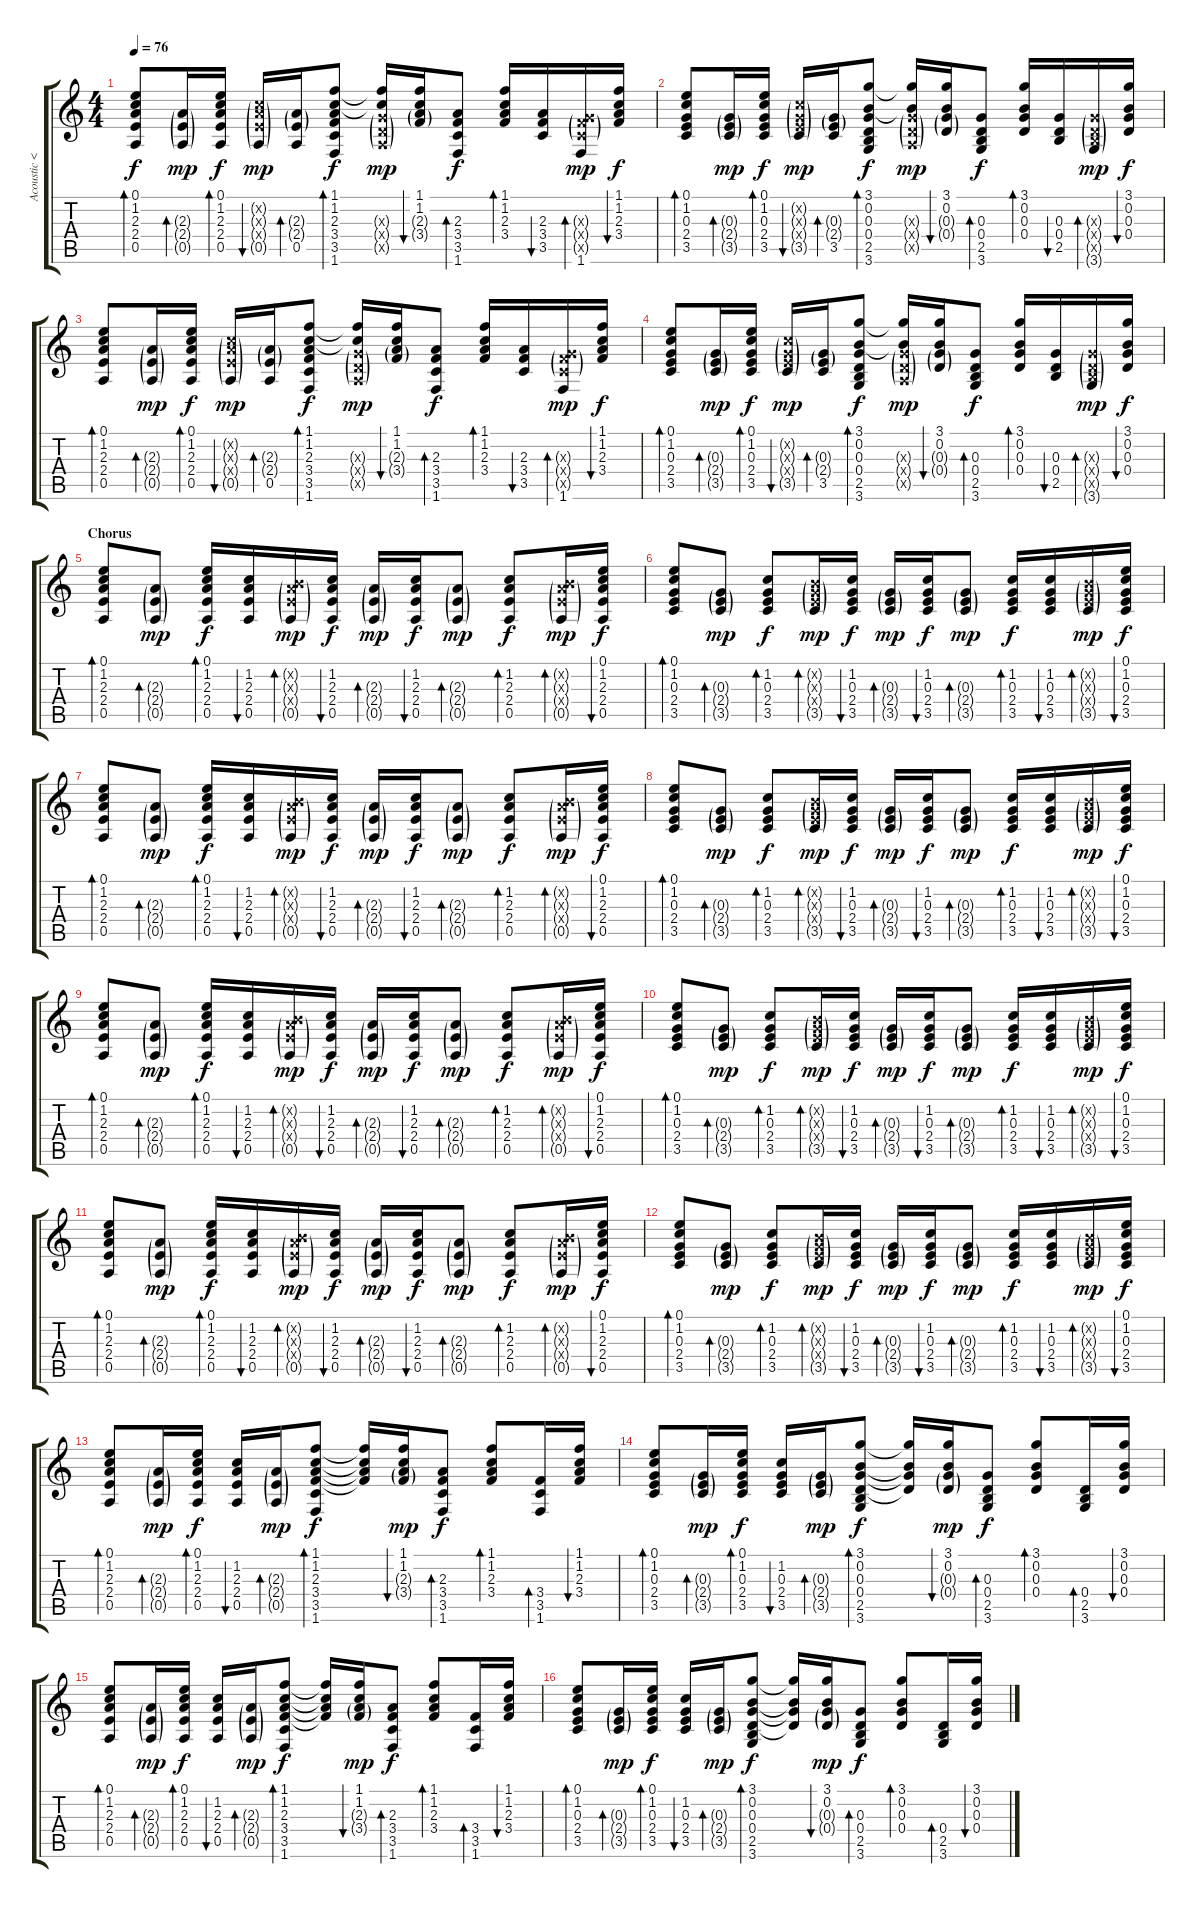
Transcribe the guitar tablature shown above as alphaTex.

\track ("Acoustic <Rythm>" "Acoustic <") {instrument acousticguitarsteel}
\staff {score tabs}
\tuning (E4 B3 G3 D3 A2 E2) {hide}
\ts (4 4)
\tempo 76
\clef g2
\ks c
(0.1 1.2 2.3 2.4 0.5).8{bd 30 dy f} (2.3{g} 2.4{g} 0.5{g}).16{bd 30 dy mp} (0.1 1.2 2.3 2.4 0.5).16{bd 30 dy f} (1.2{g x} 2.3{g x} 2.4{g x} 0.5{g}).16{bu 60 dy mp} (2.3{g} 2.4{g} 0.5).16{bd 30} (1.1 1.2 2.3 3.4 3.5 1.6).8{bd 60 dy f} (1.1{t} 1.2{t} 0.3{g x} 0.4{g x} 0.5{g x}).16{dy mp} (1.1 1.2 2.3{g} 3.4{g}).16{bu 60} (2.3 3.4 3.5 1.6).8{bd 60 dy f} (1.1 1.2 2.3 3.4).16{bd 60} (2.3 3.4 3.5).16{bu 60} (0.3{g x} 3.4{g x} 3.5{g x} 1.6).16{bd 60 dy mp} (1.1 1.2 2.3 3.4).16{bu 60 dy f} |
(0.1 1.2 0.3 2.4 3.5).8{bd 30} (0.3{g} 2.4{g} 3.5{g}).16{bd 30 dy mp} (0.1 1.2 0.3 2.4 3.5).16{bd 30 dy f} (1.2{g x} 0.3{g x} 2.4{g x} 3.5{g}).16{bu 60 dy mp} (0.3{g} 2.4{g} 3.5).16{bd 30} (3.1 0.2 0.3 0.4 2.5 3.6).8{bd 60 dy f} (3.1{t} 0.2{t} 0.3{g x} 0.4{g x} 0.5{g x}).16{dy mp} (3.1 0.2 0.3{g} 0.4{g}).16{bu 60} (0.3 0.4 2.5 3.6).8{bd 60 dy f} (3.1 0.2 0.3 0.4).16{bd 60} (0.3 0.4 2.5).16{bu 60} (0.3{g x} 0.4{g x} 2.5{g x} 3.6{g}).16{bd 60 dy mp} (3.1 0.2 0.3 0.4).16{bu 60 dy f} |
(0.1 1.2 2.3 2.4 0.5).8{bd 30} (2.3{g} 2.4{g} 0.5{g}).16{bd 30 dy mp} (0.1 1.2 2.3 2.4 0.5).16{bd 30 dy f} (1.2{g x} 2.3{g x} 2.4{g x} 0.5{g}).16{bu 60 dy mp} (2.3{g} 2.4{g} 0.5).16{bd 30} (1.1 1.2 2.3 3.4 3.5 1.6).8{bd 60 dy f} (1.1{t} 1.2{t} 0.3{g x} 0.4{g x} 0.5{g x}).16{dy mp} (1.1 1.2 2.3{g} 3.4{g}).16{bu 60} (2.3 3.4 3.5 1.6).8{bd 60 dy f} (1.1 1.2 2.3 3.4).16{bd 60} (2.3 3.4 3.5).16{bu 60} (0.3{g x} 3.4{g x} 3.5{g x} 1.6).16{bd 60 dy mp} (1.1 1.2 2.3 3.4).16{bu 60 dy f} |
(0.1 1.2 0.3 2.4 3.5).8{bd 30} (0.3{g} 2.4{g} 3.5{g}).16{bd 30 dy mp} (0.1 1.2 0.3 2.4 3.5).16{bd 30 dy f} (1.2{g x} 0.3{g x} 2.4{g x} 3.5{g}).16{bu 60 dy mp} (0.3{g} 2.4{g} 3.5).16{bd 30} (3.1 0.2 0.3 0.4 2.5 3.6).8{bd 60 dy f} (3.1{t} 0.2{t} 0.3{g x} 0.4{g x} 0.5{g x}).16{dy mp} (3.1 0.2 0.3{g} 0.4{g}).16{bu 60} (0.3 0.4 2.5 3.6).8{bd 60 dy f} (3.1 0.2 0.3 0.4).16{bd 60} (0.3 0.4 2.5).16{bu 60} (0.3{g x} 0.4{g x} 2.5{g x} 3.6{g}).16{bd 60 dy mp} (3.1 0.2 0.3 0.4).16{bu 60 dy f} |
\section ("" "Chorus")
(0.1 1.2 2.3 2.4 0.5).8{bd 30} (2.3{g} 2.4{g} 0.5{g}).8{bd 30 dy mp} (0.1 1.2 2.3 2.4 0.5).16{bd 30 dy f} (1.2 2.3 2.4 0.5).16{bu 60} (0.2{g x} 2.3{g x} 2.4{g x} 0.5{g}).16{bd 30 dy mp} (1.2 2.3 2.4 0.5).16{bu 30 dy f} (2.3{g} 2.4{g} 0.5{g}).16{bd 30 dy mp} (1.2 2.3 2.4 0.5).16{bu 30 dy f} (2.3{g} 2.4{g} 0.5{g}).8{bd 30 dy mp} (1.2 2.3 2.4 0.5).8{bd 30 dy f} (0.2{g x} 2.3{g x} 2.4{g x} 0.5{g}).16{bd 30 dy mp} (0.1 1.2 2.3 2.4 0.5).16{bu 30 dy f} |
(0.1 1.2 0.3 2.4 3.5).8{bd 30} (0.3{g} 2.4{g} 3.5{g}).8{bd 30 dy mp} (1.2 0.3 2.4 3.5).8{bd 30 dy f} (0.2{g x} 0.3{g x} 2.4{g x} 3.5{g}).16{bd 30 dy mp} (1.2 0.3 2.4 3.5).16{bu 30 dy f} (0.3{g} 2.4{g} 3.5{g}).16{bd 30 dy mp} (1.2 0.3 2.4 3.5).16{bu 30 dy f} (0.3{g} 2.4{g} 3.5{g}).8{bd 30 dy mp} (1.2 0.3 2.4 3.5).16{bd 30 dy f} (1.2 0.3 2.4 3.5).16{bu 60} (0.2{g x} 0.3{g x} 2.4{g x} 3.5{g}).16{bd 60 dy mp} (0.1 1.2 0.3 2.4 3.5).16{bu 30 dy f} |
(0.1 1.2 2.3 2.4 0.5).8{bd 30} (2.3{g} 2.4{g} 0.5{g}).8{bd 30 dy mp} (0.1 1.2 2.3 2.4 0.5).16{bd 30 dy f} (1.2 2.3 2.4 0.5).16{bu 60} (0.2{g x} 2.3{g x} 2.4{g x} 0.5{g}).16{bd 30 dy mp} (1.2 2.3 2.4 0.5).16{bu 30 dy f} (2.3{g} 2.4{g} 0.5{g}).16{bd 30 dy mp} (1.2 2.3 2.4 0.5).16{bu 30 dy f} (2.3{g} 2.4{g} 0.5{g}).8{bd 30 dy mp} (1.2 2.3 2.4 0.5).8{bd 30 dy f} (0.2{g x} 2.3{g x} 2.4{g x} 0.5{g}).16{bd 30 dy mp} (0.1 1.2 2.3 2.4 0.5).16{bu 30 dy f} |
(0.1 1.2 0.3 2.4 3.5).8{bd 30} (0.3{g} 2.4{g} 3.5{g}).8{bd 30 dy mp} (1.2 0.3 2.4 3.5).8{bd 30 dy f} (0.2{g x} 0.3{g x} 2.4{g x} 3.5{g}).16{bd 30 dy mp} (1.2 0.3 2.4 3.5).16{bu 30 dy f} (0.3{g} 2.4{g} 3.5{g}).16{bd 30 dy mp} (1.2 0.3 2.4 3.5).16{bu 30 dy f} (0.3{g} 2.4{g} 3.5{g}).8{bd 30 dy mp} (1.2 0.3 2.4 3.5).16{bd 30 dy f} (1.2 0.3 2.4 3.5).16{bu 60} (0.2{g x} 0.3{g x} 2.4{g x} 3.5{g}).16{bd 60 dy mp} (0.1 1.2 0.3 2.4 3.5).16{bu 30 dy f} |
(0.1 1.2 2.3 2.4 0.5).8{bd 30} (2.3{g} 2.4{g} 0.5{g}).8{bd 30 dy mp} (0.1 1.2 2.3 2.4 0.5).16{bd 30 dy f} (1.2 2.3 2.4 0.5).16{bu 60} (0.2{g x} 2.3{g x} 2.4{g x} 0.5{g}).16{bd 30 dy mp} (1.2 2.3 2.4 0.5).16{bu 30 dy f} (2.3{g} 2.4{g} 0.5{g}).16{bd 30 dy mp} (1.2 2.3 2.4 0.5).16{bu 30 dy f} (2.3{g} 2.4{g} 0.5{g}).8{bd 30 dy mp} (1.2 2.3 2.4 0.5).8{bd 30 dy f} (0.2{g x} 2.3{g x} 2.4{g x} 0.5{g}).16{bd 30 dy mp} (0.1 1.2 2.3 2.4 0.5).16{bu 30 dy f} |
(0.1 1.2 0.3 2.4 3.5).8{bd 30} (0.3{g} 2.4{g} 3.5{g}).8{bd 30 dy mp} (1.2 0.3 2.4 3.5).8{bd 30 dy f} (0.2{g x} 0.3{g x} 2.4{g x} 3.5{g}).16{bd 30 dy mp} (1.2 0.3 2.4 3.5).16{bu 30 dy f} (0.3{g} 2.4{g} 3.5{g}).16{bd 30 dy mp} (1.2 0.3 2.4 3.5).16{bu 30 dy f} (0.3{g} 2.4{g} 3.5{g}).8{bd 30 dy mp} (1.2 0.3 2.4 3.5).16{bd 30 dy f} (1.2 0.3 2.4 3.5).16{bu 60} (0.2{g x} 0.3{g x} 2.4{g x} 3.5{g}).16{bd 60 dy mp} (0.1 1.2 0.3 2.4 3.5).16{bu 30 dy f} |
(0.1 1.2 2.3 2.4 0.5).8{bd 30} (2.3{g} 2.4{g} 0.5{g}).8{bd 30 dy mp} (0.1 1.2 2.3 2.4 0.5).16{bd 30 dy f} (1.2 2.3 2.4 0.5).16{bu 60} (0.2{g x} 2.3{g x} 2.4{g x} 0.5{g}).16{bd 30 dy mp} (1.2 2.3 2.4 0.5).16{bu 30 dy f} (2.3{g} 2.4{g} 0.5{g}).16{bd 30 dy mp} (1.2 2.3 2.4 0.5).16{bu 30 dy f} (2.3{g} 2.4{g} 0.5{g}).8{bd 30 dy mp} (1.2 2.3 2.4 0.5).8{bd 30 dy f} (0.2{g x} 2.3{g x} 2.4{g x} 0.5{g}).16{bd 30 dy mp} (0.1 1.2 2.3 2.4 0.5).16{bu 30 dy f} |
(0.1 1.2 0.3 2.4 3.5).8{bd 30} (0.3{g} 2.4{g} 3.5{g}).8{bd 30 dy mp} (1.2 0.3 2.4 3.5).8{bd 30 dy f} (0.2{g x} 0.3{g x} 2.4{g x} 3.5{g}).16{bd 30 dy mp} (1.2 0.3 2.4 3.5).16{bu 30 dy f} (0.3{g} 2.4{g} 3.5{g}).16{bd 30 dy mp} (1.2 0.3 2.4 3.5).16{bu 30 dy f} (0.3{g} 2.4{g} 3.5{g}).8{bd 30 dy mp} (1.2 0.3 2.4 3.5).16{bd 30 dy f} (1.2 0.3 2.4 3.5).16{bu 60} (0.2{g x} 0.3{g x} 2.4{g x} 3.5{g}).16{bd 60 dy mp} (0.1 1.2 0.3 2.4 3.5).16{bu 30 dy f} |
\section ("" "")
(0.1 1.2 2.3 2.4 0.5).8{bd 30} (2.3{g} 2.4{g} 0.5{g}).16{bd 30 dy mp} (0.1 1.2 2.3 2.4 0.5).16{bd 30 dy f} (1.2 2.3 2.4 0.5).16{bu 60} (2.3{g} 2.4{g} 0.5{g}).16{bd 30 dy mp} (1.1 1.2 2.3 3.4 3.5 1.6).8{bd 60 dy f} (1.1{t} 1.2{t} 2.3{t} 3.4{t}).16 (1.1 1.2 2.3{g} 3.4{g}).16{bu 60 dy mp} (2.3 3.4 3.5 1.6).8{bd 60 dy f} (1.1 1.2 2.3 3.4).8{bd 60} (3.4 3.5 1.6).16{bd 60} (1.1 1.2 2.3 3.4).16{bu 60} |
(0.1 1.2 0.3 2.4 3.5).8{bd 30} (0.3{g} 2.4{g} 3.5{g}).16{bd 30 dy mp} (0.1 1.2 0.3 2.4 3.5).16{bd 30 dy f} (1.2 0.3 2.4 3.5).16{bu 60} (0.3{g} 2.4{g} 3.5{g}).16{bd 30 dy mp} (3.1 0.2 0.3 0.4 2.5 3.6).8{bd 60 dy f} (3.1{t} 0.2{t} 0.3{t} 0.4{t}).16 (3.1 0.2 0.3{g} 0.4{g}).16{bu 60 dy mp} (0.3 0.4 2.5 3.6).8{bd 60 dy f} (3.1 0.2 0.3 0.4).8{bd 60} (0.4 2.5 3.6).16{bd 60} (3.1 0.2 0.3 0.4).16{bu 60} |
(0.1 1.2 2.3 2.4 0.5).8{bd 30} (2.3{g} 2.4{g} 0.5{g}).16{bd 30 dy mp} (0.1 1.2 2.3 2.4 0.5).16{bd 30 dy f} (1.2 2.3 2.4 0.5).16{bu 60} (2.3{g} 2.4{g} 0.5{g}).16{bd 30 dy mp} (1.1 1.2 2.3 3.4 3.5 1.6).8{bd 60 dy f} (1.1{t} 1.2{t} 2.3{t} 3.4{t}).16 (1.1 1.2 2.3{g} 3.4{g}).16{bu 60 dy mp} (2.3 3.4 3.5 1.6).8{bd 60 dy f} (1.1 1.2 2.3 3.4).8{bd 60} (3.4 3.5 1.6).16{bd 60} (1.1 1.2 2.3 3.4).16{bu 60} |
(0.1 1.2 0.3 2.4 3.5).8{bd 30} (0.3{g} 2.4{g} 3.5{g}).16{bd 30 dy mp} (0.1 1.2 0.3 2.4 3.5).16{bd 30 dy f} (1.2 0.3 2.4 3.5).16{bu 60} (0.3{g} 2.4{g} 3.5{g}).16{bd 30 dy mp} (3.1 0.2 0.3 0.4 2.5 3.6).8{bd 60 dy f} (3.1{t} 0.2{t} 0.3{t} 0.4{t}).16 (3.1 0.2 0.3{g} 0.4{g}).16{bu 60 dy mp} (0.3 0.4 2.5 3.6).8{bd 60 dy f} (3.1 0.2 0.3 0.4).8{bd 60} (0.4 2.5 3.6).16{bd 60} (3.1 0.2 0.3 0.4).16{bu 60}
